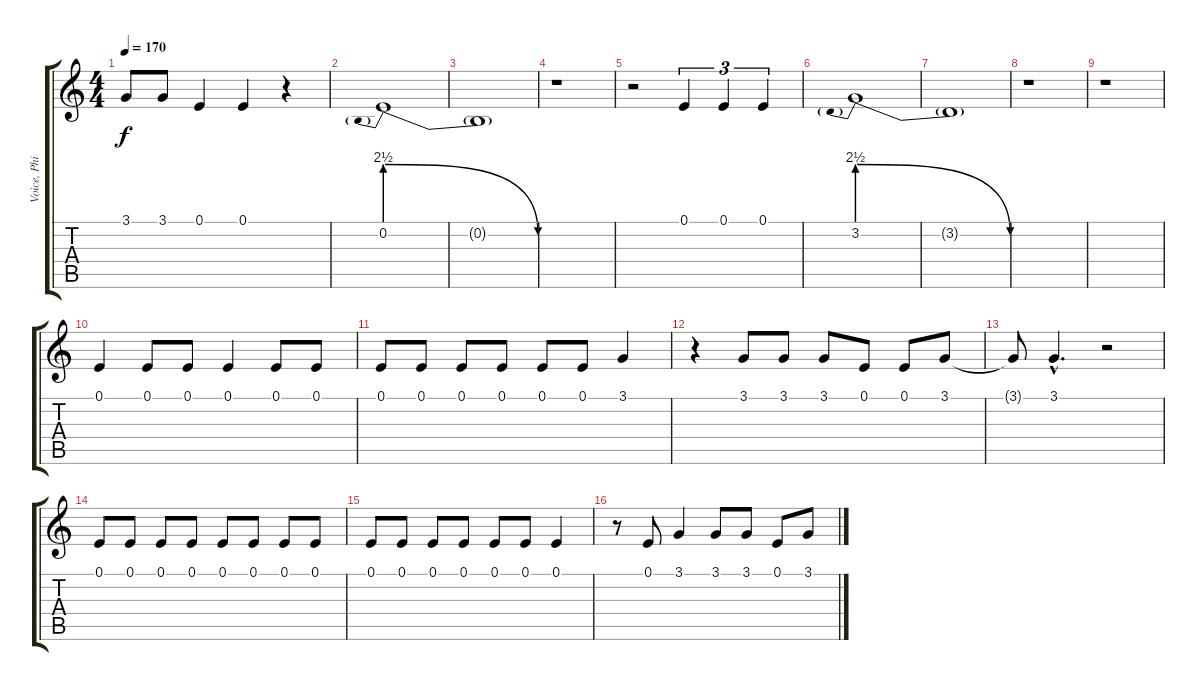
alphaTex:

\track ("Voice, Phil" "Voice, Phi") {instrument lead2sawtooth}
\staff {score tabs}
\tuning (E4 B3 G3 D3 A2 E2) {hide}
\ts (4 4)
\tempo 170
\clef g2
\ks c
3.1{t}.8{dy f} 3.1.8 0.1.4 0.1.4 r.4 |
0.2{be (prebendrelease 0 10 60 0)}.1 |
0.2{t}.1 |
r.1 |
r.2 0.1.4{tu (3 2)} 0.1.4{tu (3 2)} 0.1.4{tu (3 2)} |
3.2{be (prebendrelease 0 10 60 0)}.1 |
3.2{t}.1 |
r.1 |
r.1 |
0.1.4 0.1.8 0.1.8 0.1.4 0.1.8 0.1.8 |
0.1.8 0.1.8 0.1.8 0.1.8 0.1.8 0.1.8 3.1.4 |
r.4 3.1.8 3.1.8 3.1.8 0.1.8 0.1.8 3.1.8 |
3.1{t}.8 3.1{hac}.4{d} r.2 |
0.1.8 0.1.8 0.1.8 0.1.8 0.1.8 0.1.8 0.1.8 0.1.8 |
0.1.8 0.1.8 0.1.8 0.1.8 0.1.8 0.1.8 0.1.4 |
r.8 0.1.8 3.1.4 3.1.8 3.1.8 0.1.8 3.1.8
